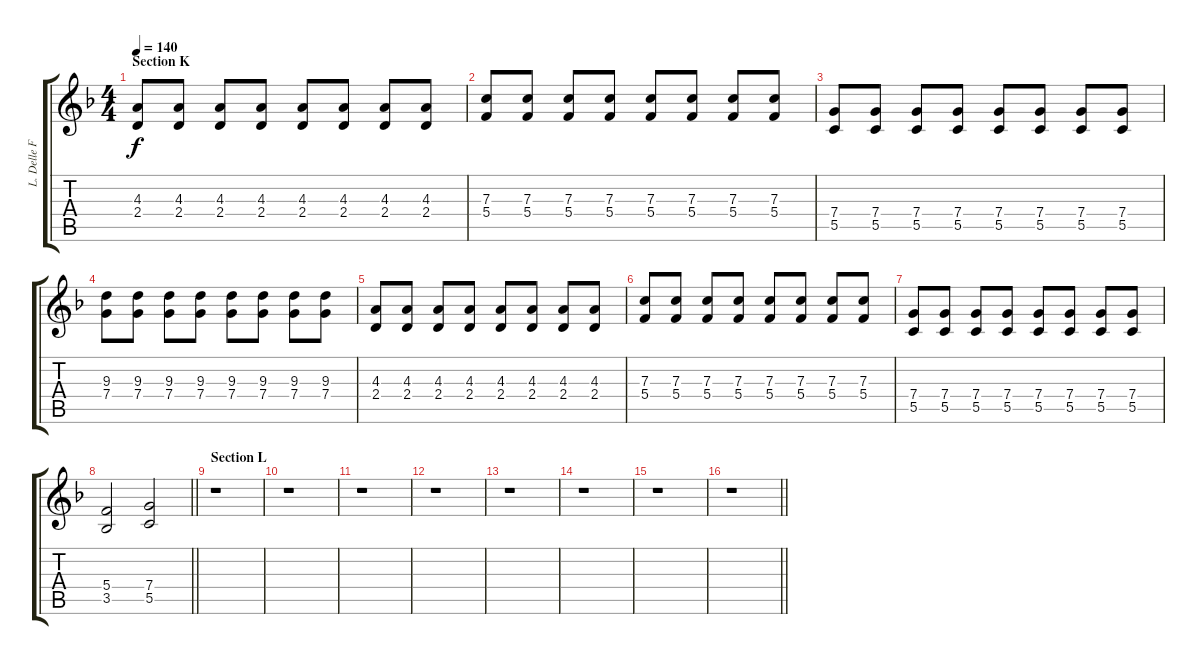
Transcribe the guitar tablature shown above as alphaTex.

\track ("L. Delle Fave (Dist. Guitar L)" "L. Delle F") {instrument overdrivenguitar}
\staff {score tabs}
\tuning (D4 A3 F3 C3 G2 D2) {hide}
\ts (4 4)
\section ("" "Section K")
\tempo 140
\clef g2
\ks dminor
(4.3 2.4).8{dy f volume 12} (4.3 2.4).8 (4.3 2.4).8 (4.3 2.4).8 (4.3 2.4).8 (4.3 2.4).8 (4.3 2.4).8 (4.3 2.4).8 |
(7.3 5.4).8 (7.3 5.4).8 (7.3 5.4).8 (7.3 5.4).8 (7.3 5.4).8 (7.3 5.4).8 (7.3 5.4).8 (7.3 5.4).8 |
(7.4 5.5).8 (7.4 5.5).8 (7.4 5.5).8 (7.4 5.5).8 (7.4 5.5).8 (7.4 5.5).8 (7.4 5.5).8 (7.4 5.5).8 |
(9.3 7.4).8 (9.3 7.4).8 (9.3 7.4).8 (9.3 7.4).8 (9.3 7.4).8 (9.3 7.4).8 (9.3 7.4).8 (9.3 7.4).8 |
(4.3 2.4).8 (4.3 2.4).8 (4.3 2.4).8 (4.3 2.4).8 (4.3 2.4).8 (4.3 2.4).8 (4.3 2.4).8 (4.3 2.4).8 |
(7.3 5.4).8 (7.3 5.4).8 (7.3 5.4).8 (7.3 5.4).8 (7.3 5.4).8 (7.3 5.4).8 (7.3 5.4).8 (7.3 5.4).8 |
(7.4 5.5).8 (7.4 5.5).8 (7.4 5.5).8 (7.4 5.5).8 (7.4 5.5).8 (7.4 5.5).8 (7.4 5.5).8 (7.4 5.5).8 |
\barLineRight lightlight
(5.4 3.5).2 (7.4 5.5).2 |
\section ("" "Section L")
r.1 |
r.1 |
r.1 |
r.1 |
r.1 |
r.1 |
r.1 |
\barLineRight lightlight
r.1
